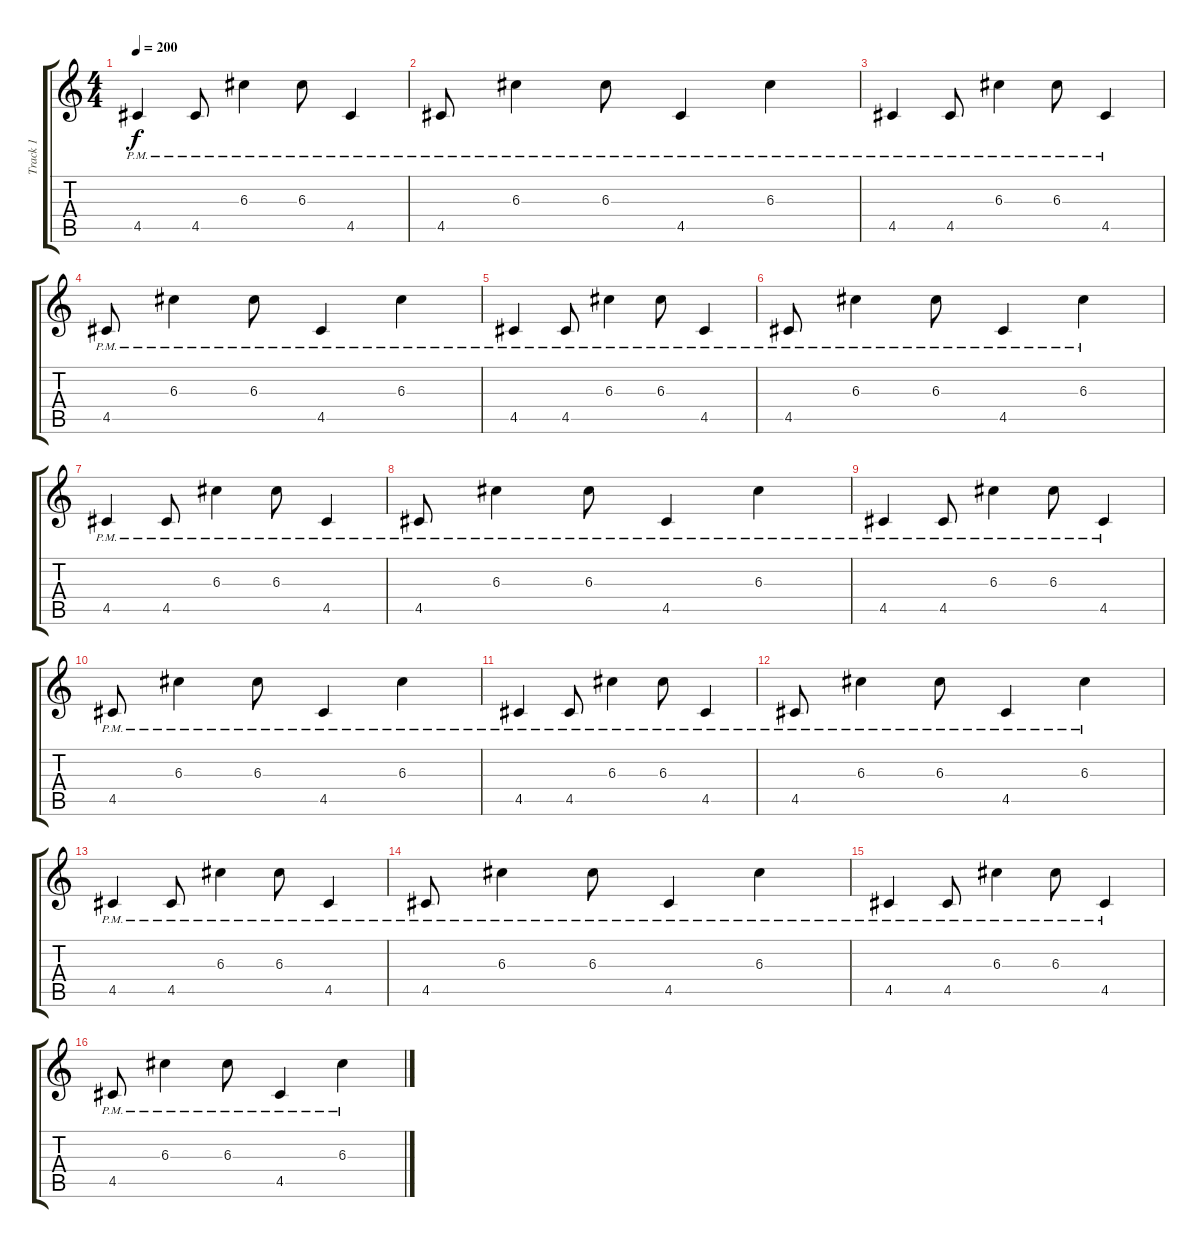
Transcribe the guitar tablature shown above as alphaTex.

\track ("Track 1" "Track 1") {instrument distortionguitar}
\staff {score tabs}
\tuning (E4 B3 G3 D3 A2 E2) {hide}
\ts (4 4)
\tempo 200
\clef g2
\ks c
4.5{pm}.4{dy f} 4.5{pm}.8 6.3{pm}.4 6.3{pm}.8 4.5{pm}.4 |
4.5{pm}.8 6.3{pm}.4 6.3{pm}.8 4.5{pm}.4 6.3{pm}.4 |
4.5{pm}.4 4.5{pm}.8 6.3{pm}.4 6.3{pm}.8 4.5{pm}.4 |
4.5{pm}.8 6.3{pm}.4 6.3{pm}.8 4.5{pm}.4 6.3{pm}.4 |
4.5{pm}.4 4.5{pm}.8 6.3{pm}.4 6.3{pm}.8 4.5{pm}.4 |
4.5{pm}.8 6.3{pm}.4 6.3{pm}.8 4.5{pm}.4 6.3{pm}.4 |
4.5{pm}.4 4.5{pm}.8 6.3{pm}.4 6.3{pm}.8 4.5{pm}.4 |
4.5{pm}.8 6.3{pm}.4 6.3{pm}.8 4.5{pm}.4 6.3{pm}.4 |
4.5{pm}.4 4.5{pm}.8 6.3{pm}.4 6.3{pm}.8 4.5{pm}.4 |
4.5{pm}.8 6.3{pm}.4 6.3{pm}.8 4.5{pm}.4 6.3{pm}.4 |
4.5{pm}.4 4.5{pm}.8 6.3{pm}.4 6.3{pm}.8 4.5{pm}.4 |
4.5{pm}.8 6.3{pm}.4 6.3{pm}.8 4.5{pm}.4 6.3{pm}.4 |
4.5{pm}.4 4.5{pm}.8 6.3{pm}.4 6.3{pm}.8 4.5{pm}.4 |
4.5{pm}.8 6.3{pm}.4 6.3{pm}.8 4.5{pm}.4 6.3{pm}.4 |
4.5{pm}.4 4.5{pm}.8 6.3{pm}.4 6.3{pm}.8 4.5{pm}.4 |
4.5{pm}.8 6.3{pm}.4 6.3{pm}.8 4.5{pm}.4 6.3{pm}.4
